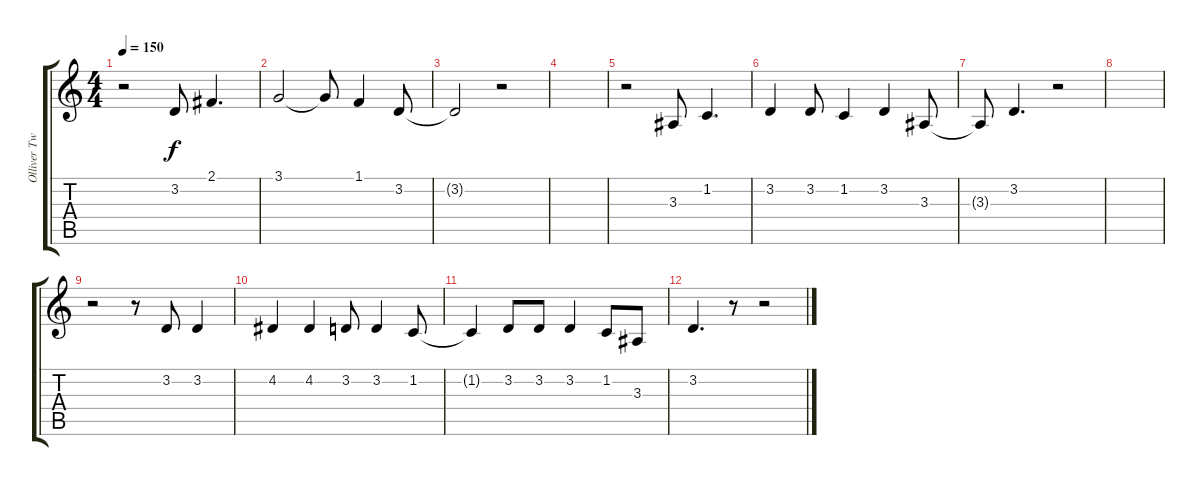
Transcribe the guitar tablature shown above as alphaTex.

\track ("Olliver Twisted" "Olliver Tw") {instrument sopranosax}
\staff {score tabs}
\tuning (E4 B3 G3 D3 A2 E2) {hide}
\ts (4 4)
\tempo 150
\clef g2
\ks c
r.2{dy f} 3.2.8 2.1.4{d} |
3.1.2 3.1{t}.8 1.1.4 3.2.8 |
3.2{t}.2 r.2 |
|
r.2 3.3.8 1.2.4{d} |
3.2.4 3.2.8 1.2.4 3.2.4 3.3.8 |
3.3{t}.8 3.2.4{d} r.2 |
|
r.2 r.8 3.2.8 3.2.4 |
4.2.4 4.2.4 3.2.8 3.2.4 1.2.8 |
1.2{t}.4 3.2.8 3.2.8 3.2.4 1.2.8 3.3.8 |
3.2.4{d} r.8 r.2
